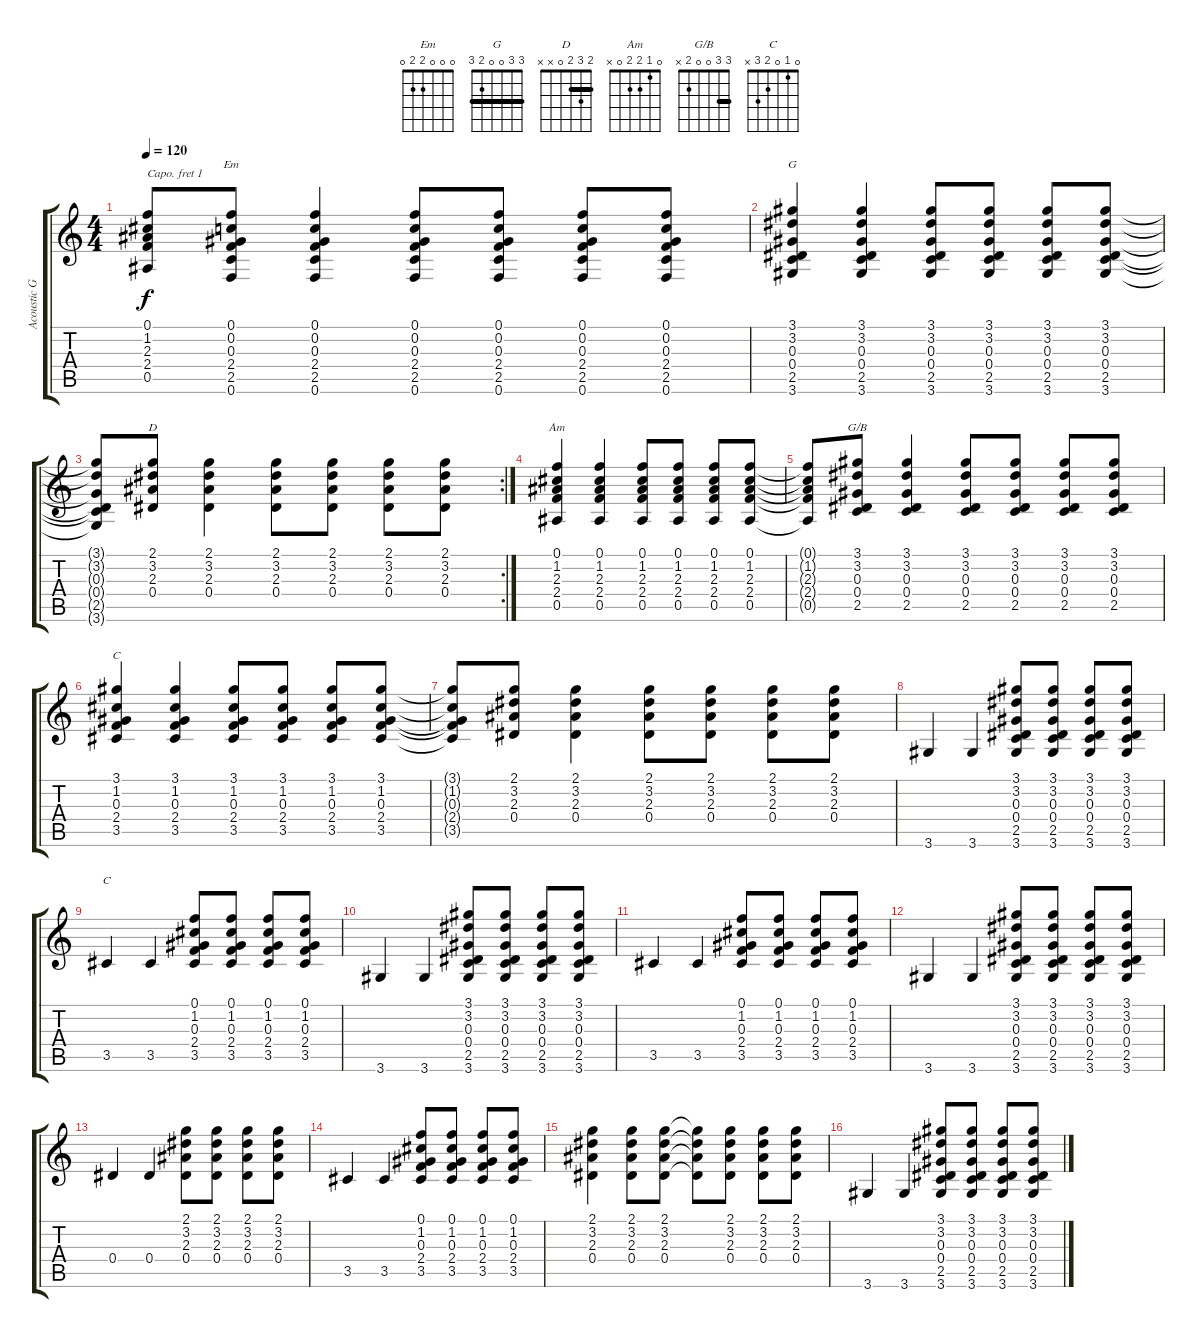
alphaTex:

\track ("Acoustic Guitar" "Acoustic G") {instrument acousticguitarsteel}
\staff {score tabs}
\capo 1
\tuning (E4 B3 G3 D3 A2 E2) {hide}
\chord ("Em" 0 0 0 2 2 0)
\chord ("G" 3 3 0 0 2 3) {barre 3}
\chord ("D" 2 3 2 0 x x) {barre 2}
\chord ("Am" 0 1 2 2 0 x)
\chord ("G/B" 3 3 0 0 2 x) {barre 3}
\chord ("C" 3 1 0 2 3 x)
\chord ("C" 0 1 0 2 3 x)
\ts (4 4)
\tempo 120
\clef g2
\ks c
(0.1{t} 1.2{t} 2.3{t} 2.4{t} 0.5{t}).8{dy f} (0.1 0.2 0.3 2.4 2.5 0.6).8{ch "Em"} (0.1 0.2 0.3 2.4 2.5 0.6).4 (0.1 0.2 0.3 2.4 2.5 0.6).8 (0.1 0.2 0.3 2.4 2.5 0.6).8 (0.1 0.2 0.3 2.4 2.5 0.6).8 (0.1 0.2 0.3 2.4 2.5 0.6).8 |
(3.1 3.2 0.3 0.4 2.5 3.6).4{ch "G"} (3.1 3.2 0.3 0.4 2.5 3.6).4 (3.1 3.2 0.3 0.4 2.5 3.6).8 (3.1 3.2 0.3 0.4 2.5 3.6).8 (3.1 3.2 0.3 0.4 2.5 3.6).8 (3.1 3.2 0.3 0.4 2.5 3.6).8 |
\rc 2
(3.1{t} 3.2{t} 0.3{t} 0.4{t} 2.5{t} 3.6{t}).8 (2.1 3.2 2.3 0.4).8{ch "D"} (2.1 3.2 2.3 0.4).4 (2.1 3.2 2.3 0.4).8 (2.1 3.2 2.3 0.4).8 (2.1 3.2 2.3 0.4).8 (2.1 3.2 2.3 0.4).8 |
(0.1 1.2 2.3 2.4 0.5).4{ch "Am"} (0.1 1.2 2.3 2.4 0.5).4 (0.1 1.2 2.3 2.4 0.5).8 (0.1 1.2 2.3 2.4 0.5).8 (0.1 1.2 2.3 2.4 0.5).8 (0.1 1.2 2.3 2.4 0.5).8 |
(0.1{t} 1.2{t} 2.3{t} 2.4{t} 0.5{t}).8 (3.1 3.2 0.3 0.4 2.5).8{ch "G/B"} (3.1 3.2 0.3 0.4 2.5).4 (3.1 3.2 0.3 0.4 2.5).8 (3.1 3.2 0.3 0.4 2.5).8 (3.1 3.2 0.3 0.4 2.5).8 (3.1 3.2 0.3 0.4 2.5).8 |
(3.1 1.2 0.3 2.4 3.5).4{ch "C"} (3.1 1.2 0.3 2.4 3.5).4 (3.1 1.2 0.3 2.4 3.5).8 (3.1 1.2 0.3 2.4 3.5).8 (3.1 1.2 0.3 2.4 3.5).8 (3.1 1.2 0.3 2.4 3.5).8 |
(3.1{t} 1.2{t} 0.3{t} 2.4{t} 3.5{t}).8 (2.1 3.2 2.3 0.4).8 (2.1 3.2 2.3 0.4).4 (2.1 3.2 2.3 0.4).8 (2.1 3.2 2.3 0.4).8 (2.1 3.2 2.3 0.4).8 (2.1 3.2 2.3 0.4).8 |
3.6.4 3.6.4 (3.1 3.2 0.3 0.4 2.5 3.6).8 (3.1 3.2 0.3 0.4 2.5 3.6).8 (3.1 3.2 0.3 0.4 2.5 3.6).8 (3.1 3.2 0.3 0.4 2.5 3.6).8 |
3.5.4{ch "C"} 3.5.4 (0.1 1.2 0.3 2.4 3.5).8 (0.1 1.2 0.3 2.4 3.5).8 (0.1 1.2 0.3 2.4 3.5).8 (0.1 1.2 0.3 2.4 3.5).8 |
3.6.4 3.6.4 (3.1 3.2 0.3 0.4 2.5 3.6).8 (3.1 3.2 0.3 0.4 2.5 3.6).8 (3.1 3.2 0.3 0.4 2.5 3.6).8 (3.1 3.2 0.3 0.4 2.5 3.6).8 |
3.5.4 3.5.4 (0.1 1.2 0.3 2.4 3.5).8 (0.1 1.2 0.3 2.4 3.5).8 (0.1 1.2 0.3 2.4 3.5).8 (0.1 1.2 0.3 2.4 3.5).8 |
3.6.4 3.6.4 (3.1 3.2 0.3 0.4 2.5 3.6).8 (3.1 3.2 0.3 0.4 2.5 3.6).8 (3.1 3.2 0.3 0.4 2.5 3.6).8 (3.1 3.2 0.3 0.4 2.5 3.6).8 |
0.4.4 0.4.4 (2.1 3.2 2.3 0.4).8 (2.1 3.2 2.3 0.4).8 (2.1 3.2 2.3 0.4).8 (2.1 3.2 2.3 0.4).8 |
3.5.4 3.5.4 (0.1 1.2 0.3 2.4 3.5).8 (0.1 1.2 0.3 2.4 3.5).8 (0.1 1.2 0.3 2.4 3.5).8 (0.1 1.2 0.3 2.4 3.5).8 |
(2.1 3.2 2.3 0.4).4 (2.1 3.2 2.3 0.4).8 (2.1 3.2 2.3 0.4).8 (2.1{t} 3.2{t} 2.3{t} 0.4{t}).8 (2.1 3.2 2.3 0.4).8 (2.1 3.2 2.3 0.4).8 (2.1 3.2 2.3 0.4).8 |
3.6.4 3.6.4 (3.1 3.2 0.3 0.4 2.5 3.6).8 (3.1 3.2 0.3 0.4 2.5 3.6).8 (3.1 3.2 0.3 0.4 2.5 3.6).8 (3.1 3.2 0.3 0.4 2.5 3.6).8
